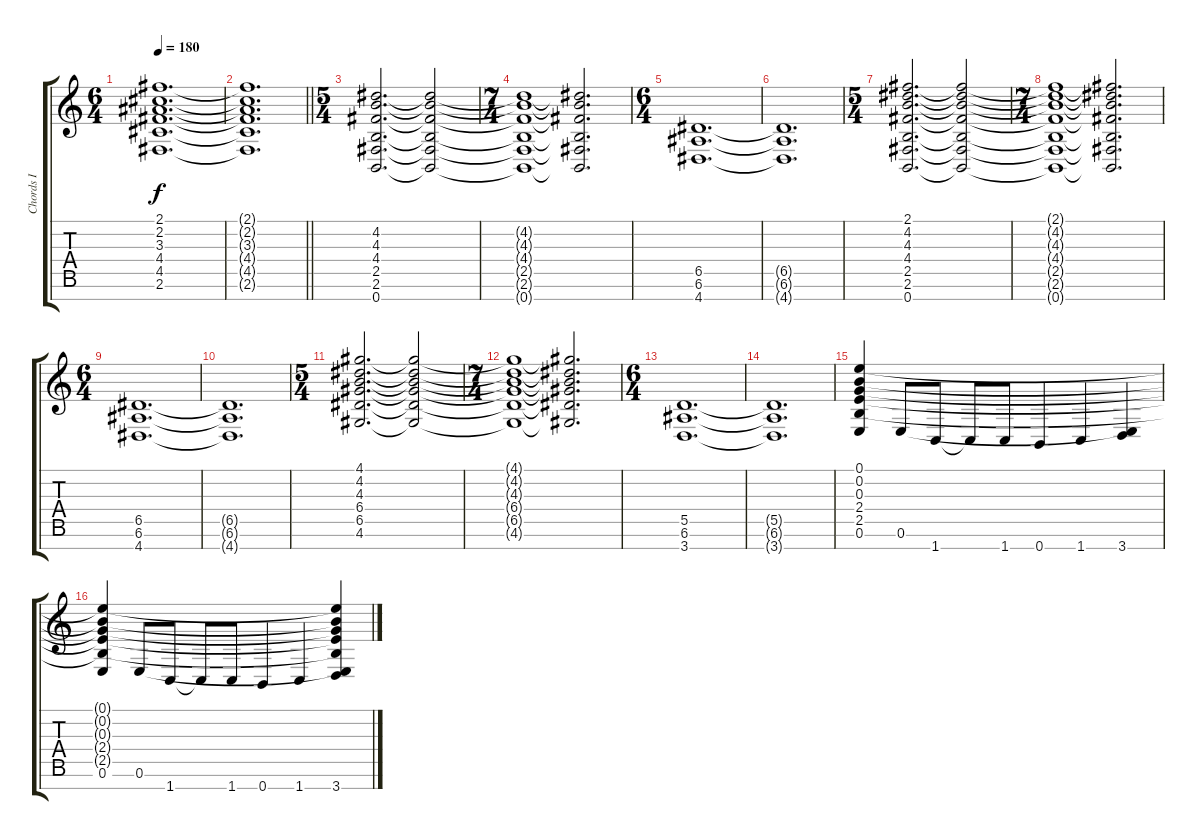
\track ("Chords I" "Chords I") {instrument electricguitarjazz}
\staff {score tabs}
\tuning (E4 B3 G3 D3 A2 E2 B1) {hide}
\ts (6 4)
\tempo 180
\clef g2
\ks c
(2.1 2.2 3.3 4.4 4.5 2.6).1{d dy f balance 0} |
\barLineRight lightlight
(2.1{t} 2.2{t} 3.3{t} 4.4{t} 4.5{t} 2.6{t}).1{d} |
\ts (5 4)
(4.2 4.3 4.4 2.5 2.6 0.7).2{d balance 16} (4.2{t} 4.3{t} 4.4{t} 2.5{t} 2.6{t} 0.7{t}).2 |
\ts (7 4)
(4.2{t} 4.3{t} 4.4{t} 2.5{t} 2.6{t} 0.7{t}).1 (4.2{t} 4.3{t} 4.4{t} 2.5{t} 2.6{t} 0.7{t}).2{d} |
\ts (6 4)
(6.5 6.6 4.7).1{d balance 0} |
(6.5{t} 6.6{t} 4.7{t}).1{d} |
\ts (5 4)
(2.1 4.2 4.3 4.4 2.5 2.6 0.7).2{d balance 16} (2.1{t} 4.2{t} 4.3{t} 4.4{t} 2.5{t} 2.6{t} 0.7{t}).2 |
\ts (7 4)
(2.1{t} 4.2{t} 4.3{t} 4.4{t} 2.5{t} 2.6{t} 0.7{t}).1 (2.1{t} 4.2{t} 4.3{t} 4.4{t} 2.5{t} 2.6{t} 0.7{t}).2{d} |
\ts (6 4)
(6.5 6.6 4.7).1{d balance 0} |
(6.5{t} 6.6{t} 4.7{t}).1{d} |
\ts (5 4)
(4.1 4.2 4.3 6.4 6.5 4.6).2{d balance 16} (4.1{t} 4.2{t} 4.3{t} 6.4{t} 6.5{t} 4.6{t}).2 |
\ts (7 4)
(4.1{t} 4.2{t} 4.3{t} 6.4{t} 6.5{t} 4.6{t}).1 (4.1{t} 4.2{t} 4.3{t} 6.4{t} 6.5{t} 4.6{t}).2{d} |
\ts (6 4)
(5.5 6.6 3.7).1{d balance 0} |
(5.5{t} 6.6{t} 3.7{t}).1{d} |
(0.1 0.2 0.3 2.4 2.5 0.6).4{balance 16} 0.6.8 1.7.8 1.7{t}.8 1.7.8 0.7.4 1.7.4 (0.6{t} 3.7).4 |
(0.1{t} 0.2{t} 0.3{t} 2.4{t} 2.5{t} 0.6).4 0.6.8 1.7.8 1.7{t}.8 1.7.8 0.7.4 1.7.4 (0.1{t} 0.2{t} 0.3{t} 2.4{t} 2.5{t} 0.6{t} 3.7).4
